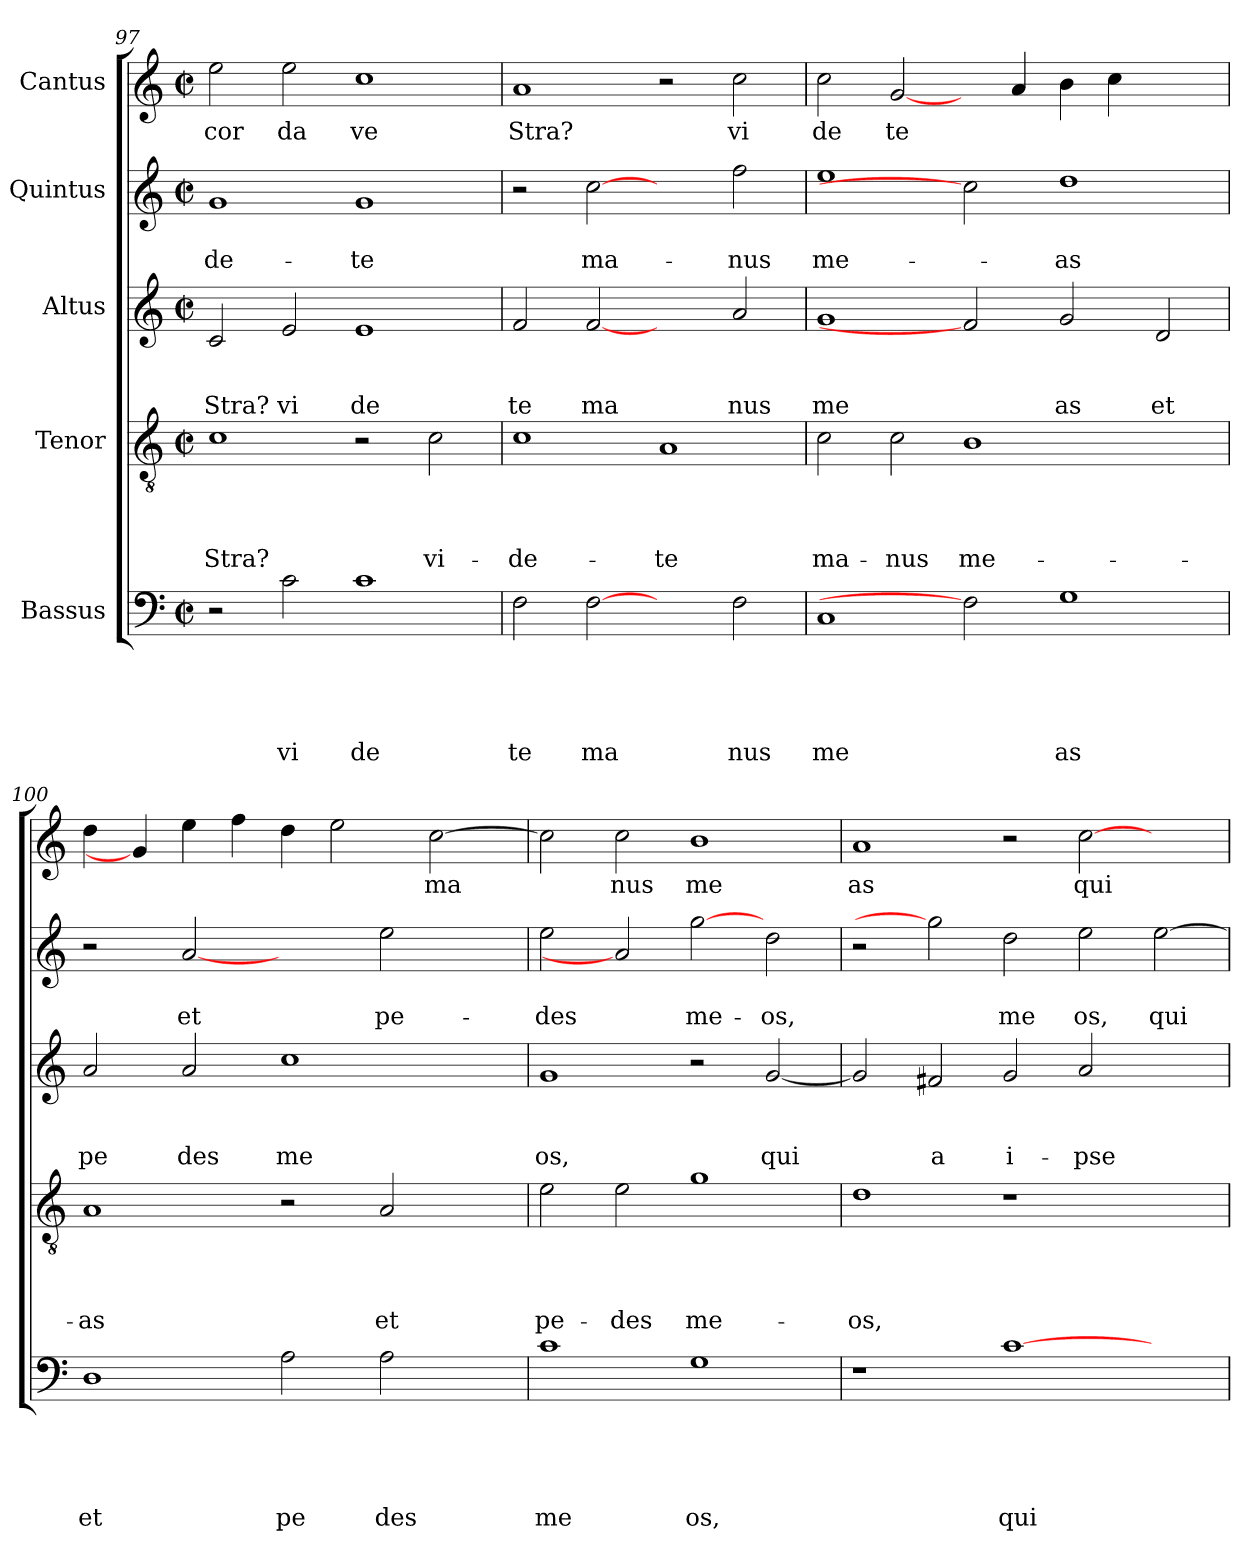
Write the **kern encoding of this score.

**kern	**text	**text	**text	**text	**text	**kern	**text	**text	**text	**text	**kern	**text	**text	**text	**kern	**text	**text	**kern	**text
*part5	*part5	*part5	*part5	*part5	*part5	*part4	*part4	*part4	*part4	*part4	*part3	*part3	*part3	*part3	*part2	*part2	*part2	*part1	*part1
*staff5	*staff5	*staff5	*staff5	*staff5	*staff5	*staff4	*staff4	*staff4	*staff4	*staff4	*staff3	*staff3	*staff3	*staff3	*staff2	*staff2	*staff2	*staff1	*staff1
*I"Bassus	*	*	*	*	*	*I"Tenor	*	*	*	*	*I"Altus	*	*	*	*I"Quintus	*	*	*I"Cantus	*
*clefF4	*	*	*	*	*	*clefGv2	*	*	*	*	*clefG2	*	*	*	*clefG2	*	*	*clefG2	*
*k[]	*	*	*	*	*	*k[]	*	*	*	*	*k[]	*	*	*	*k[]	*	*	*k[]	*
*C:	*	*	*	*	*	*C:	*	*	*	*	*C:	*	*	*	*C:	*	*	*C:	*
*M2/2	*	*	*	*	*	*M2/2	*	*	*	*	*M2/2	*	*	*	*M2/2	*	*	*M2/2	*
*met(c|)	*	*	*	*	*	*met(c|)	*	*	*	*	*met(c|)	*	*	*	*met(c|)	*	*	*met(c|)	*
=97	=97	=97	=97	=97	=97	=97	=97	=97	=97	=97	=97	=97	=97	=97	=97	=97	=97	=97	=97
!	!	!	!	!	!	!	!	!	!	!LO:LY:b	!	!	!	!LO:LY:b	!	!	!LO:LY:b	!	!LO:LY:b
2r	.	.	.	.	.	1c	.	.	.	-Stra?	2c/	.	.	Stra?	1g	.	-de-	2ee\	cor
!	!	!	!	!	!LO:LY:b	!	!	!	!	!	!	!	!	!LO:LY:b	!	!	!	!	!LO:LY:b
2c\	.	.	.	.	vi	.	.	.	.	.	2e/	.	.	vi	.	.	.	2ee\	da
!	!	!	!	!	!LO:LY:b	!	!	!	!	!	!	!	!	!LO:LY:b	!	!	!LO:LY:b	!	!LO:LY:b
1c	.	.	.	.	de	2r	.	.	.	.	1e	.	.	de	1g	.	-te	1cc	ve
!	!	!	!	!	!	!	!	!	!	!LO:LY:b	!	!	!	!	!	!	!	!	!
.	.	.	.	.	.	2c\	.	.	.	vi-	.	.	.	.	.	.	.	.	.
=98	=98	=98	=98	=98	=98	=98	=98	=98	=98	=98	=98	=98	=98	=98	=98	=98	=98	=98	=98
!	!	!	!	!	!LO:LY:b	!	!	!	!	!LO:LY:b	!	!	!	!LO:LY:b	!	!	!	!	!LO:LY:b
2F\	.	.	.	.	te	1c	.	.	.	-de-	2f/	.	.	te	2r	.	.	1a	Stra?
!	!	!	!	!	!LO:LY:b	!	!	!	!	!	!	!	!	!LO:LY:b	!	!	!LO:LY:b	!	!
[2F	.	.	.	.	ma	.	.	.	.	.	[2f	.	.	ma	[2cc	.	ma-	.	.
!	!	!	!	!	!	!	!	!	!	!LO:LY:b	!	!	!	!	!	!	!	!	!
2ryy	.	.	.	.	.	1A	.	.	.	-te	2ryy	.	.	.	2ryy	.	.	2r	.
!	!	!	!	!	!LO:LY:b	!	!	!	!	!	!	!	!	!LO:LY:b	!	!	!LO:LY:b	!	!LO:LY:b
2F\	.	.	.	.	nus	.	.	.	.	.	2a/	.	.	nus	2ff\	.	-nus	2cc\	vi
=99	=99	=99	=99	=99	=99	=99	=99	=99	=99	=99	=99	=99	=99	=99	=99	=99	=99	=99	=99
!	!	!	!	!	!LO:LY:b	!	!	!	!	!LO:LY:b	!	!	!	!LO:LY:b	!	!	!LO:LY:b	!	!LO:LY:b
1C	.	.	.	.	me	2c\	.	.	.	ma-	1g	.	.	me	1ee	.	me-	2cc\	de
!	!	!	!	!	!	!	!	!	!	!LO:LY:b	!	!	!	!	!	!	!	!	!LO:LY:b
.	.	.	.	.	.	2c\	.	.	.	-nus	.	.	.	.	.	.	.	[2g/	te
!	!	!	!	!	!	!	!	!	!	!LO:LY:b	!	!	!	!	!	!	!	!	!
2F]	.	.	.	.	.	1B	.	.	.	me-	2f]	.	.	.	2cc]	.	.	4ryy	.
.	.	.	.	.	.	.	.	.	.	.	.	.	.	.	.	.	.	4a/	.
!	!	!	!	!	!LO:LY:b	!	!	!	!	!	!	!	!	!LO:LY:b	!	!	!LO:LY:b	!	!
1G	.	.	.	.	as	.	.	.	.	.	2g/	.	.	as	1dd	.	-as	4b\	.
.	.	.	.	.	.	.	.	.	.	.	.	.	.	.	.	.	.	4cc\	.
!	!	!	!	!	!	!	!	!	!	!	!	!	!	!LO:LY:b	!	!	!	!	!
.	.	.	.	.	.	2ryy	.	.	.	.	2d/	.	.	et	.	.	.	2ryy	.
=100	=100	=100	=100	=100	=100	=100	=100	=100	=100	=100	=100	=100	=100	=100	=100	=100	=100	=100	=100
!	!	!	!	!	!LO:LY:b	!	!	!	!	!LO:LY:b	!	!	!	!LO:LY:b	!	!	!	!	!
1D	.	.	.	.	et	1A	.	.	.	-as	2a/	.	.	pe	2r	.	.	4dd\	.
.	.	.	.	.	.	.	.	.	.	.	.	.	.	.	.	.	.	4g/]	.
!	!	!	!	!	!	!	!	!	!	!	!	!	!	!LO:LY:b	!	!	!LO:LY:b	!	!
.	.	.	.	.	.	.	.	.	.	.	2a/	.	.	des	[2a	.	et	4ee\	.
.	.	.	.	.	.	.	.	.	.	.	.	.	.	.	.	.	.	4ff\	.
!	!	!	!	!	!LO:LY:b	!	!	!	!	!	!	!	!	!LO:LY:b	!	!	!	!	!
2A\	.	.	.	.	pe	2r	.	.	.	.	1cc	.	.	me	2ryy	.	.	4dd\	.
.	.	.	.	.	.	.	.	.	.	.	.	.	.	.	.	.	.	2ee\	.
!	!	!	!	!	!LO:LY:b	!	!	!	!	!LO:LY:b	!	!	!	!	!	!	!LO:LY:b	!	!
2A\	.	.	.	.	des	2A/	.	.	.	et	.	.	.	.	2ee\	.	pe-	.	.
!	!	!	!	!	!	!	!	!	!	!	!	!	!	!	!	!	!	!	!LO:LY:b
.	.	.	.	.	.	.	.	.	.	.	.	.	.	.	.	.	.	[>2cc\	ma
4ryy	.	.	.	.	.	4ryy	.	.	.	.	4ryy	.	.	.	4ryy	.	.	.	.
=101	=101	=101	=101	=101	=101	=101	=101	=101	=101	=101	=101	=101	=101	=101	=101	=101	=101	=101	=101
!	!	!	!	!	!LO:LY:b	!	!	!	!	!LO:LY:b	!	!	!	!LO:LY:b	!	!	!LO:LY:b	!	!
1c	.	.	.	.	me	2e\	.	.	.	pe-	1g	.	.	os,	2ee\	.	-des	2cc\]	.
!	!	!	!	!	!	!	!	!	!	!LO:LY:b	!	!	!	!	!	!	!	!	!LO:LY:b
.	.	.	.	.	.	2e\	.	.	.	-des	.	.	.	.	2a]	.	.	2cc\	nus
!	!	!	!	!	!LO:LY:b	!	!	!	!	!LO:LY:b	!	!	!	!	!	!	!LO:LY:b	!	!LO:LY:b
1G	.	.	.	.	os,	1g	.	.	.	me-	2r	.	.	.	[2gg	.	me-	1b	me
!	!	!	!	!	!	!	!	!	!	!	!	!	!	!LO:LY:b	!	!	!LO:LY:b	!	!
.	.	.	.	.	.	.	.	.	.	.	[>2g/	.	.	qui	2dd\	.	-os,	.	.
!!LO:PB:g=z
=102	=102	=102	=102	=102	=102	=102	=102	=102	=102	=102	=102	=102	=102	=102	=102	=102	=102	=102	=102
!	!	!	!	!	!	!	!	!	!	!LO:LY:b	!	!	!	!	!	!	!	!	!LO:LY:b
1r	.	.	.	.	.	1d	.	.	.	-os,	2g/]	.	.	.	2r	.	.	1a	as
!	!	!	!	!	!	!	!	!	!	!	!	!	!	!LO:LY:b	!	!	!	!	!
.	.	.	.	.	.	.	.	.	.	.	2f#X/	.	.	a	2gg]	.	.	.	.
!	!	!	!	!	!LO:LY:b	!	!	!	!	!	!	!	!	!LO:LY:b	!	!	!LO:LY:b	!	!
[>1c	.	.	.	.	qui-	1r	.	.	.	.	2g/	.	.	i-	2dd\	.	me	2r	.
!	!	!	!	!	!	!	!	!	!	!	!	!	!	!LO:LY:b	!	!	!LO:LY:b	!	!LO:LY:b
.	.	.	.	.	.	.	.	.	.	.	2a/	.	.	-pse	2ee\	.	os,	[>2cc\	qui-
!	!	!	!	!	!	!	!	!	!	!	!	!	!	!	!	!	!LO:LY:b	!	!
2ryy	.	.	.	.	.	2ryy	.	.	.	.	2ryy	.	.	.	[>2ee\	.	qui	2ryy	.
=	=	=	=	=	=	=	=	=	=	=	=	=	=	=	=	=	=	=	=
*-	*-	*-	*-	*-	*-	*-	*-	*-	*-	*-	*-	*-	*-	*-	*-	*-	*-	*-	*-
